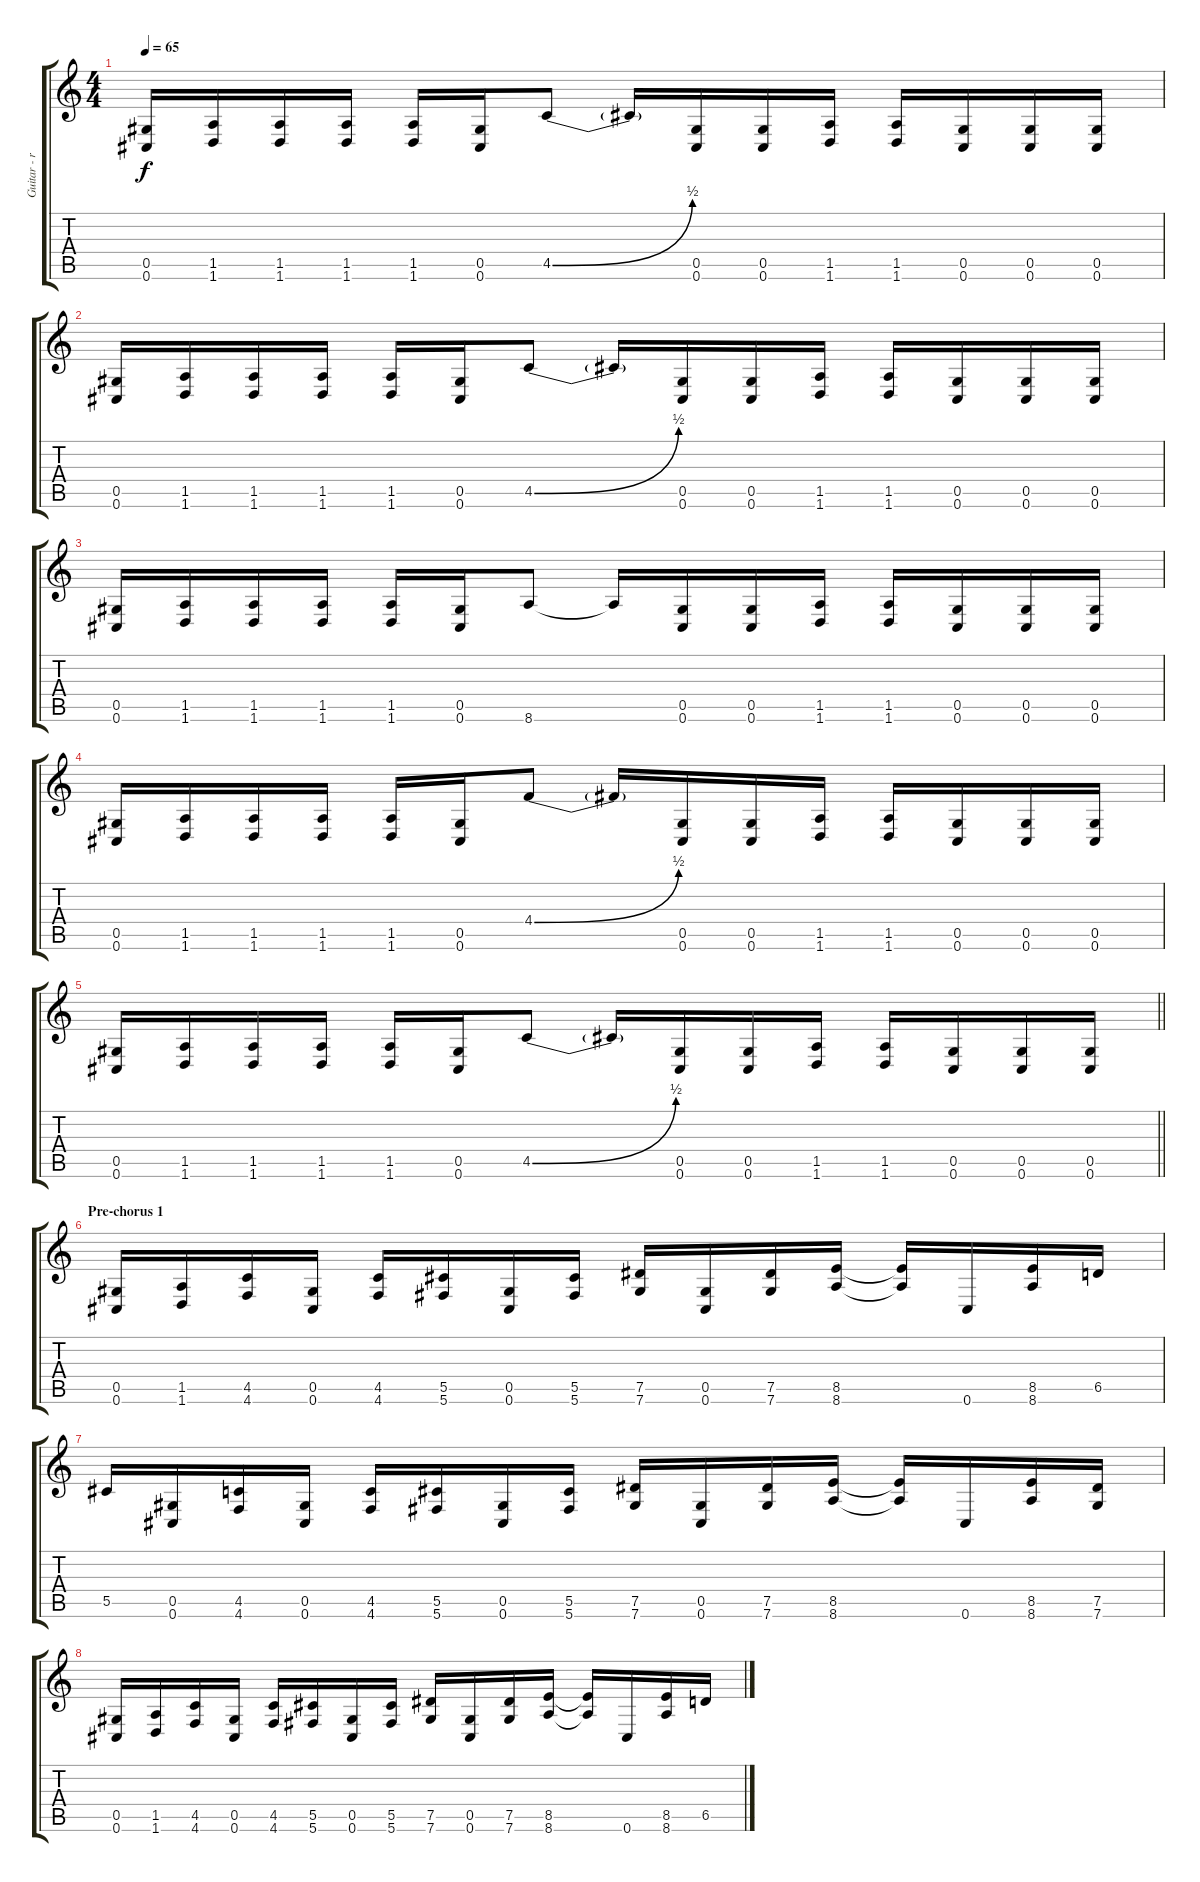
\track ("Guitar - right" "Guitar - r") {instrument distortionguitar}
\staff {score tabs}
\tuning (Eb4 Bb3 Gb3 Db3 Ab2 Db2) {hide}
\ts (4 4)
\tempo 65
\clef g2
\ks c
(0.5 0.6).16{dy f} (1.5 1.6).16 (1.5 1.6).16 (1.5 1.6).16 (1.5 1.6).16 (0.5 0.6).16 4.5{be (bend 0 0 60 2)}.8 4.5{t}.16 (0.5 0.6).16 (0.5 0.6).16 (1.5 1.6).16 (1.5 1.6).16 (0.5 0.6).16 (0.5 0.6).16 (0.5 0.6).16 |
(0.5 0.6).16 (1.5 1.6).16 (1.5 1.6).16 (1.5 1.6).16 (1.5 1.6).16 (0.5 0.6).16 4.5{be (bend 0 0 60 2)}.8 4.5{t}.16 (0.5 0.6).16 (0.5 0.6).16 (1.5 1.6).16 (1.5 1.6).16 (0.5 0.6).16 (0.5 0.6).16 (0.5 0.6).16 |
(0.5 0.6).16 (1.5 1.6).16 (1.5 1.6).16 (1.5 1.6).16 (1.5 1.6).16 (0.5 0.6).16 8.6.8 8.6{t}.16 (0.5 0.6).16 (0.5 0.6).16 (1.5 1.6).16 (1.5 1.6).16 (0.5 0.6).16 (0.5 0.6).16 (0.5 0.6).16 |
(0.5 0.6).16 (1.5 1.6).16 (1.5 1.6).16 (1.5 1.6).16 (1.5 1.6).16 (0.5 0.6).16 4.4{be (bend 0 0 60 2)}.8 4.4{t}.16 (0.5 0.6).16 (0.5 0.6).16 (1.5 1.6).16 (1.5 1.6).16 (0.5 0.6).16 (0.5 0.6).16 (0.5 0.6).16 |
\barLineRight lightlight
(0.5 0.6).16 (1.5 1.6).16 (1.5 1.6).16 (1.5 1.6).16 (1.5 1.6).16 (0.5 0.6).16 4.5{be (bend 0 0 60 2)}.8 4.5{t}.16 (0.5 0.6).16 (0.5 0.6).16 (1.5 1.6).16 (1.5 1.6).16 (0.5 0.6).16 (0.5 0.6).16 (0.5 0.6).16 |
\section ("" "Pre-chorus 1")
(0.5 0.6).16 (1.5 1.6).16 (4.5 4.6).16 (0.5 0.6).16 (4.5 4.6).16 (5.5 5.6).16 (0.5 0.6).16 (5.5 5.6).16 (7.5 7.6).16 (0.5 0.6).16 (7.5 7.6).16 (8.5 8.6).16 (8.5{t} 8.6{t}).16 0.6.16 (8.5 8.6).16 6.5.16 |
5.5.16 (0.5 0.6).16 (4.5 4.6).16 (0.5 0.6).16 (4.5 4.6).16 (5.5 5.6).16 (0.5 0.6).16 (5.5 5.6).16 (7.5 7.6).16 (0.5 0.6).16 (7.5 7.6).16 (8.5 8.6).16 (8.5{t} 8.6{t}).16 0.6.16 (8.5 8.6).16 (7.5 7.6).16 |
(0.5 0.6).16 (1.5 1.6).16 (4.5 4.6).16 (0.5 0.6).16 (4.5 4.6).16 (5.5 5.6).16 (0.5 0.6).16 (5.5 5.6).16 (7.5 7.6).16 (0.5 0.6).16 (7.5 7.6).16 (8.5 8.6).16 (8.5{t} 8.6{t}).16 0.6.16 (8.5 8.6).16 6.5.16
